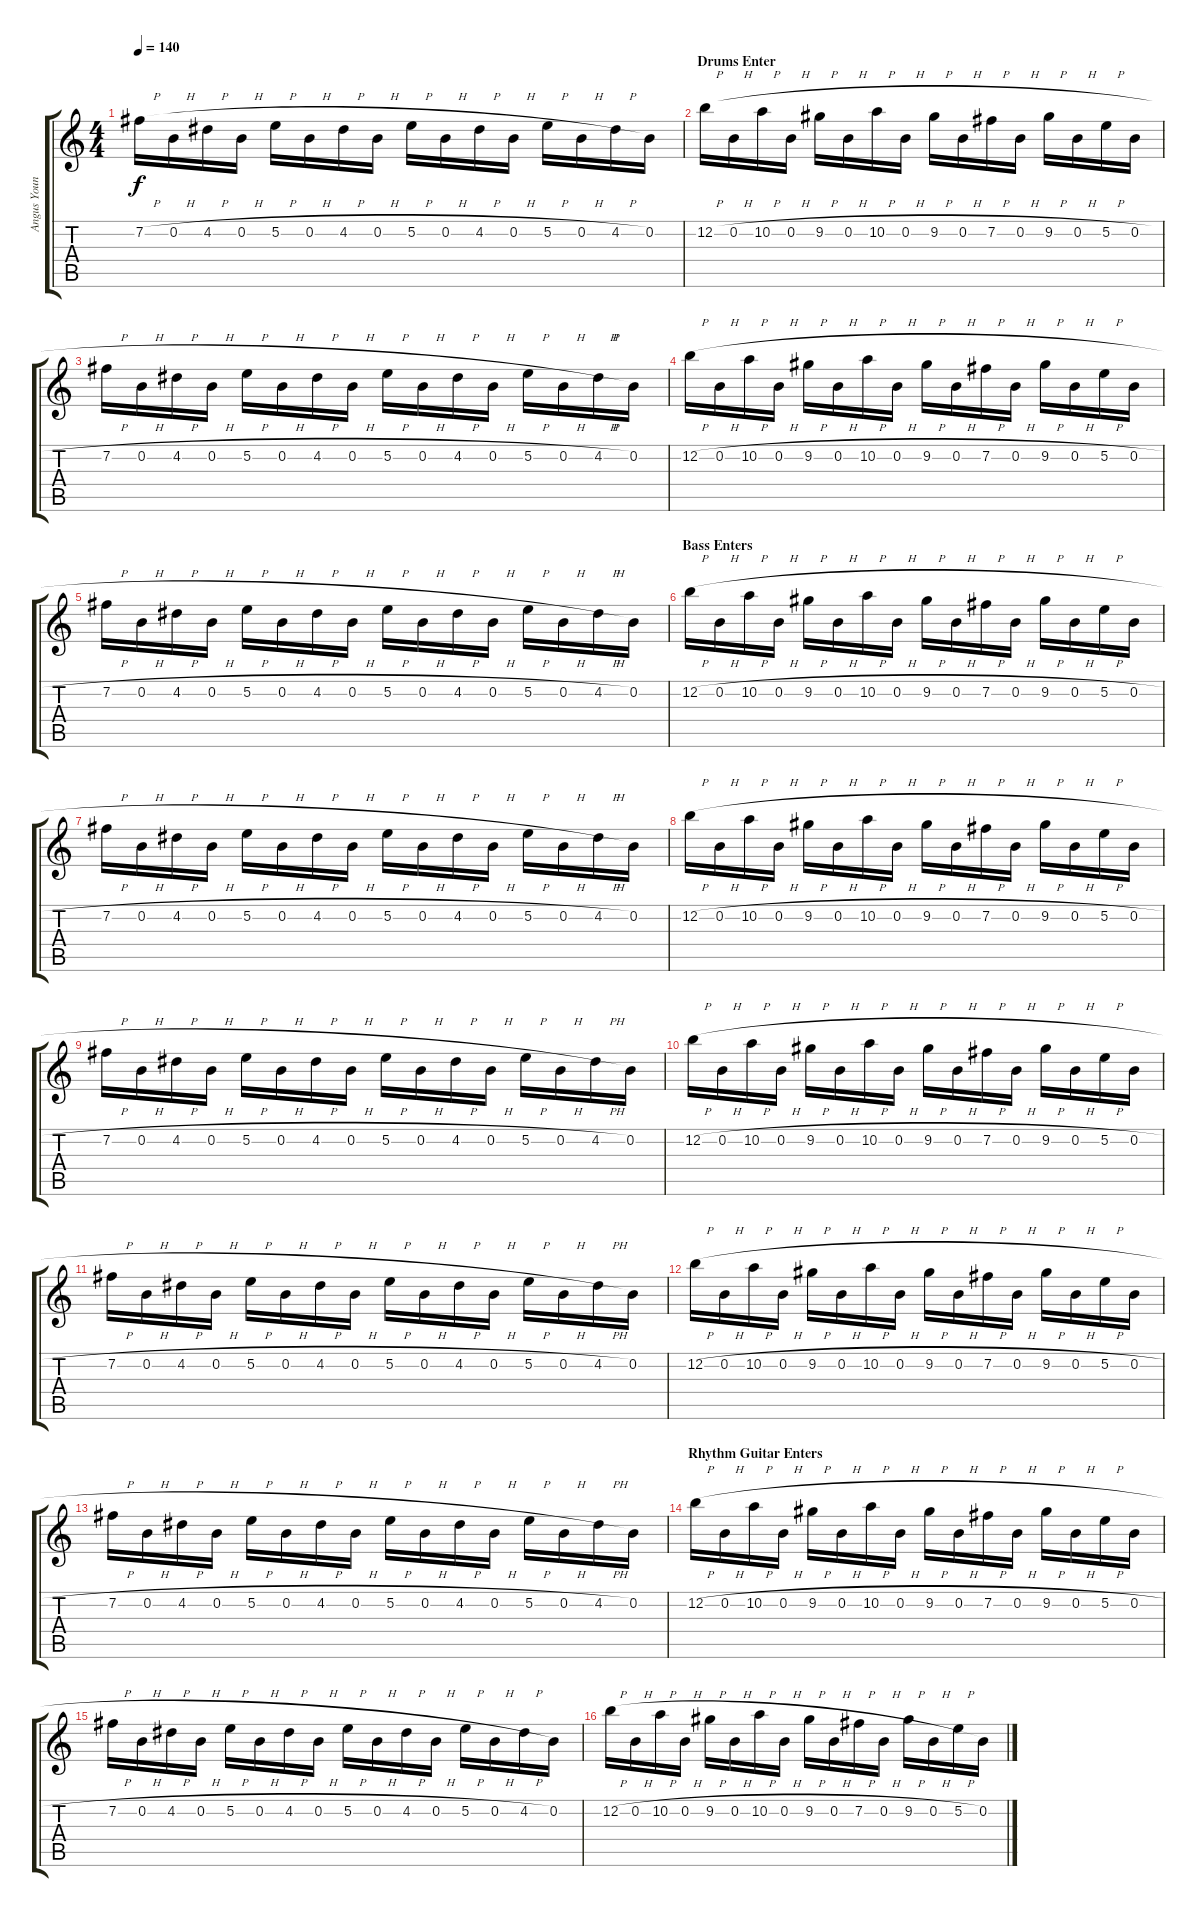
\track ("Angus Young - Lead Guitar" "Angus Youn") {instrument distortionguitar}
\staff {score tabs}
\tuning (E4 B3 G3 D3 A2 E2) {hide}
\ts (4 4)
\tempo 140
\clef g2
\ks c
7.2{h}.16{dy f} 0.2{h}.16 4.2{h}.16 0.2{h}.16 5.2{h}.16 0.2{h}.16 4.2{h}.16 0.2{h}.16 5.2{h}.16 0.2{h}.16 4.2{h}.16 0.2{h}.16 5.2{h}.16 0.2{h}.16 4.2{h}.16 0.2.16 |
\section ("" "Drums Enter")
12.2{h}.16 0.2{h}.16 10.2{h}.16 0.2{h}.16 9.2{h}.16 0.2{h}.16 10.2{h}.16 0.2{h}.16 9.2{h}.16 0.2{h}.16 7.2{h}.16 0.2{h}.16 9.2{h}.16 0.2{h}.16 5.2{h}.16 0.2{h}.16 |
7.2{h}.16 0.2{h}.16 4.2{h}.16 0.2{h}.16 5.2{h}.16 0.2{h}.16 4.2{h}.16 0.2{h}.16 5.2{h}.16 0.2{h}.16 4.2{h}.16 0.2{h}.16 5.2{h}.16 0.2{h}.16 4.2{h}.16 0.2.16 |
12.2{h}.16 0.2{h}.16 10.2{h}.16 0.2{h}.16 9.2{h}.16 0.2{h}.16 10.2{h}.16 0.2{h}.16 9.2{h}.16 0.2{h}.16 7.2{h}.16 0.2{h}.16 9.2{h}.16 0.2{h}.16 5.2{h}.16 0.2{h}.16 |
7.2{h}.16 0.2{h}.16 4.2{h}.16 0.2{h}.16 5.2{h}.16 0.2{h}.16 4.2{h}.16 0.2{h}.16 5.2{h}.16 0.2{h}.16 4.2{h}.16 0.2{h}.16 5.2{h}.16 0.2{h}.16 4.2{h}.16 0.2.16 |
\section ("" "Bass Enters")
12.2{h}.16 0.2{h}.16 10.2{h}.16 0.2{h}.16 9.2{h}.16 0.2{h}.16 10.2{h}.16 0.2{h}.16 9.2{h}.16 0.2{h}.16 7.2{h}.16 0.2{h}.16 9.2{h}.16 0.2{h}.16 5.2{h}.16 0.2{h}.16 |
7.2{h}.16 0.2{h}.16 4.2{h}.16 0.2{h}.16 5.2{h}.16 0.2{h}.16 4.2{h}.16 0.2{h}.16 5.2{h}.16 0.2{h}.16 4.2{h}.16 0.2{h}.16 5.2{h}.16 0.2{h}.16 4.2{h}.16 0.2.16 |
12.2{h}.16 0.2{h}.16 10.2{h}.16 0.2{h}.16 9.2{h}.16 0.2{h}.16 10.2{h}.16 0.2{h}.16 9.2{h}.16 0.2{h}.16 7.2{h}.16 0.2{h}.16 9.2{h}.16 0.2{h}.16 5.2{h}.16 0.2{h}.16 |
7.2{h}.16 0.2{h}.16 4.2{h}.16 0.2{h}.16 5.2{h}.16 0.2{h}.16 4.2{h}.16 0.2{h}.16 5.2{h}.16 0.2{h}.16 4.2{h}.16 0.2{h}.16 5.2{h}.16 0.2{h}.16 4.2{h}.16 0.2.16 |
12.2{h}.16 0.2{h}.16 10.2{h}.16 0.2{h}.16 9.2{h}.16 0.2{h}.16 10.2{h}.16 0.2{h}.16 9.2{h}.16 0.2{h}.16 7.2{h}.16 0.2{h}.16 9.2{h}.16 0.2{h}.16 5.2{h}.16 0.2{h}.16 |
7.2{h}.16 0.2{h}.16 4.2{h}.16 0.2{h}.16 5.2{h}.16 0.2{h}.16 4.2{h}.16 0.2{h}.16 5.2{h}.16 0.2{h}.16 4.2{h}.16 0.2{h}.16 5.2{h}.16 0.2{h}.16 4.2{h}.16 0.2.16 |
12.2{h}.16 0.2{h}.16 10.2{h}.16 0.2{h}.16 9.2{h}.16 0.2{h}.16 10.2{h}.16 0.2{h}.16 9.2{h}.16 0.2{h}.16 7.2{h}.16 0.2{h}.16 9.2{h}.16 0.2{h}.16 5.2{h}.16 0.2{h}.16 |
7.2{h}.16 0.2{h}.16 4.2{h}.16 0.2{h}.16 5.2{h}.16 0.2{h}.16 4.2{h}.16 0.2{h}.16 5.2{h}.16 0.2{h}.16 4.2{h}.16 0.2{h}.16 5.2{h}.16 0.2{h}.16 4.2{h}.16 0.2.16 |
\section ("" "Rhythm Guitar Enters")
12.2{h}.16 0.2{h}.16 10.2{h}.16 0.2{h}.16 9.2{h}.16 0.2{h}.16 10.2{h}.16 0.2{h}.16 9.2{h}.16 0.2{h}.16 7.2{h}.16 0.2{h}.16 9.2{h}.16 0.2{h}.16 5.2{h}.16 0.2{h}.16 |
7.2{h}.16 0.2{h}.16 4.2{h}.16 0.2{h}.16 5.2{h}.16 0.2{h}.16 4.2{h}.16 0.2{h}.16 5.2{h}.16 0.2{h}.16 4.2{h}.16 0.2{h}.16 5.2{h}.16 0.2{h}.16 4.2{h}.16 0.2.16 |
12.2{h}.16 0.2{h}.16 10.2{h}.16 0.2{h}.16 9.2{h}.16 0.2{h}.16 10.2{h}.16 0.2{h}.16 9.2{h}.16 0.2{h}.16 7.2{h}.16 0.2{h}.16 9.2{h}.16 0.2{h}.16 5.2{h}.16 0.2{h}.16
